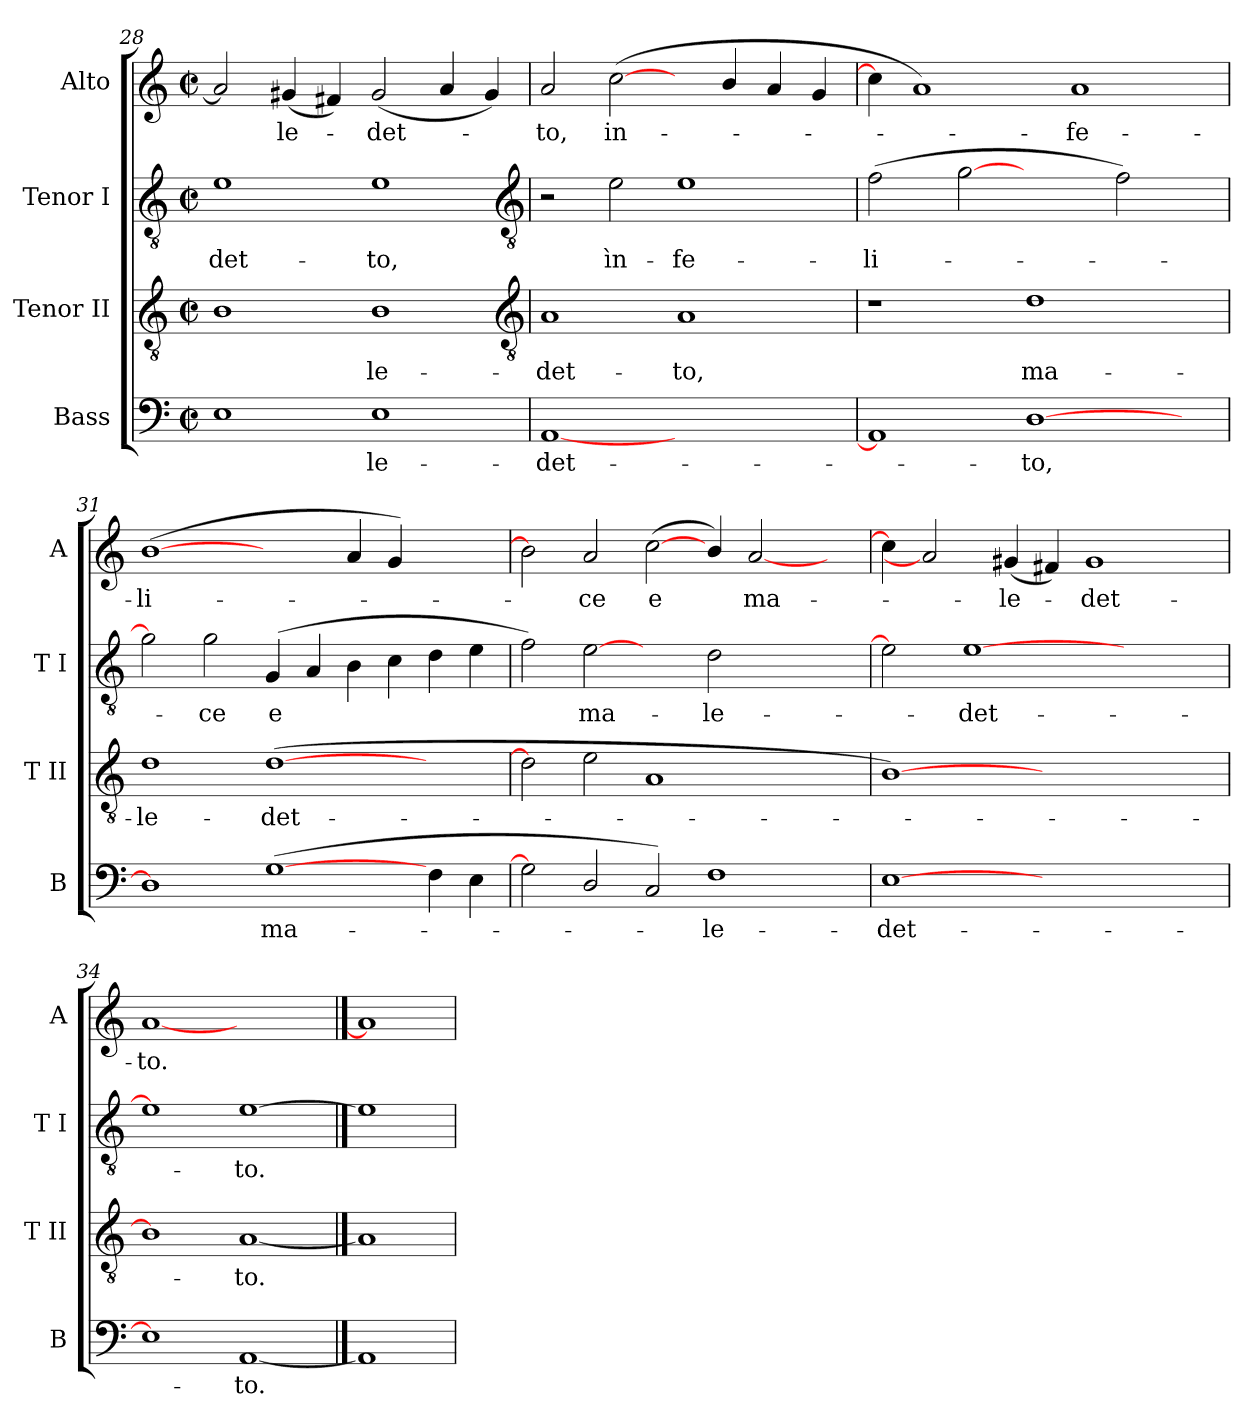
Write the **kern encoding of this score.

**kern	**text	**kern	**text	**kern	**text	**kern	**text
*part4	*part4	*part3	*part3	*part2	*part2	*part1	*part1
*staff4	*staff4	*staff3	*staff3	*staff2	*staff2	*staff1	*staff1
*I"Bass	*	*I"Tenor II	*	*I"Tenor I	*	*I"Alto	*
*I'B	*	*I'T II	*	*I'T I	*	*I'A	*
*clefF4	*	*clefGv2	*	*clefGv2	*	*clefG2	*
*M2/2	*	*M2/2	*	*M2/2	*	*M2/2	*
*met(c|)	*	*met(c|)	*	*met(c|)	*	*met(c|)	*
=28	=28	=28	=28	=28	=28	=28	=28
!	!	!	!	!	!LO:LY:b	!	!
1E	.	1B	.	1e	-det-	2a]	.
!	!	!	!	!	!	!	!LO:LY:b
.	.	.	.	.	.	(<4g#X	le-
.	.	.	.	.	.	4f#X)	.
!	!LO:LY:b	!	!LO:LY:b	!	!LO:LY:b	!	!LO:LY:b
1E	le-	1B	le-	1e	-to,	(<2g#	det-
.	.	.	.	.	.	4a	.
.	.	.	.	.	.	4g#)	.
*	*	*clefGv2	*	*clefGv2	*	*	*
!!LO:LB:g=z
=29	=29	=29	=29	=29	=29	=29	=29
!	!LO:LY:b	!	!LO:LY:b	!	!	!	!LO:LY:b
[1AA	-det-	1A	-det-	2r	.	2a	to,
!	!	!	!	!	!LO:LY:b	!	!LO:LY:b
.	.	.	.	2e	ìn-	(<[2cc	in-
!	!	!	!LO:LY:b	!	!LO:LY:b	!	!
1ryy	.	1A	-to,	1e	-fe-	4ryy	.
.	.	.	.	.	.	4b/	.
.	.	.	.	.	.	4a	.
.	.	.	.	.	.	4g	.
=30	=30	=30	=30	=30	=30	=30	=30
!	!	!	!	!	!LO:LY:b	!	!
1AA]	.	1r	.	(>2f	-li-	4cc]	.
.	.	.	.	.	.	1a)	.
.	.	.	.	[2g	.	.	.
!	!LO:LY:b	!	!LO:LY:b	!	!	!	!
[1D	-to,	1d	ma-	2ryy	.	.	.
!	!	!	!	!	!	!	!LO:LY:b
.	.	.	.	.	.	1a	fe-
.	.	.	.	2f)	.	.	.
4ryy	.	4ryy	.	4ryy	.	.	.
=31	=31	=31	=31	=31	=31	=31	=31
!	!	!	!LO:LY:b	!	!	!	!LO:LY:b
1D]	.	1d	-le-	2g]	.	(<[1b	-li-
!	!	!	!	!	!LO:LY:b	!	!
.	.	.	.	2g	ce	.	.
!	!LO:LY:b	!	!LO:LY:b	!	!LO:LY:b	!	!
(<[1G	ma-	(>[1d	-det-	(<4G	e	2ryy	.
.	.	.	.	4A	.	.	.
.	.	.	.	4B	.	4a	.
.	.	.	.	4c	.	4g)	.
4F	.	2ryy	.	4d	.	2ryy	.
4E	.	.	.	4e	.	.	.
=32	=32	=32	=32	=32	=32	=32	=32
2G]	.	2d]	.	2f)	.	2b]	.
!	!	!	!	!	!LO:LY:b	!	!LO:LY:b
2D/	.	2e	.	[2e	ma-	2a	ce
!	!	!	!	!	!	!	!LO:LY:b
2C)	.	1A	.	2ryy	.	(<[2cc	e
!	!LO:LY:b	!	!	!	!LO:LY:b	!	!
1F	le-	.	.	2d	-le-	4b/)	.
!	!	!	!	!	!	!	!LO:LY:b
.	.	.	.	.	.	[2a	ma-
.	.	2ryy	.	2ryy	.	.	.
.	.	.	.	.	.	4ryy	.
=33	=33	=33	=33	=33	=33	=33	=33
!	!LO:LY:b	!	!	!	!	!	!
[1E	-det-	[1B)	.	2e]	.	4cc]	.
.	.	.	.	.	.	2a]	.
!	!	!	!	!	!LO:LY:b	!	!
.	.	.	.	[1e	-det-	.	.
!	!	!	!	!	!	!	!LO:LY:b
.	.	.	.	.	.	(<4g#X	le-
1ryy	.	1ryy	.	.	.	4f#X)	.
!	!	!	!	!	!	!	!LO:LY:b
.	.	.	.	.	.	1g#	det-
.	.	.	.	2.ryy	.	.	.
4ryy	.	4ryy	.	.	.	.	.
!!LO:PB:g=z
=34	=34	=34	=34	=34	=34	=34	=34
!	!	!	!	!	!	!	!LO:LY:b
1E]	.	1B]	.	1e]	.	[1a	-to.
!	!LO:LY:b	!	!LO:LY:b	!	!LO:LY:b	!	!
[1AA	-to.	[1A	to.	[1e	-to.	1ryy	.
==35	==35	==35	==35	==35	==35	==35	==35
1AA]	.	1A]	.	1e]	.	1a]	.
=	=	=	=	=	=	=	=
*-	*-	*-	*-	*-	*-	*-	*-
